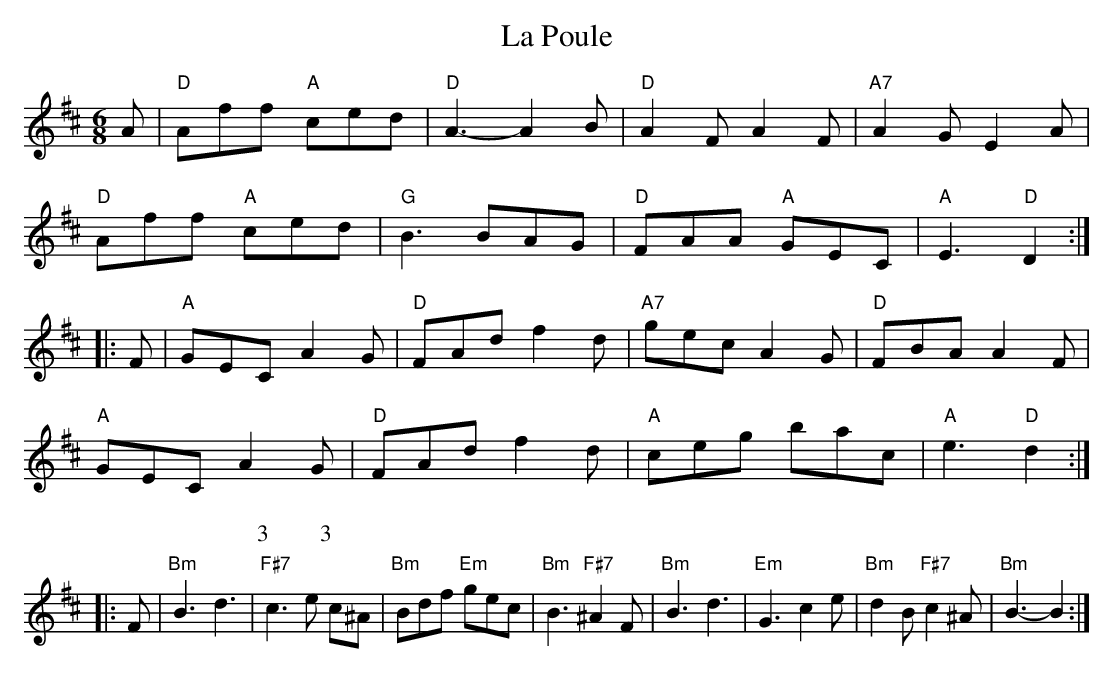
X:1
T:La Poule
M:6/8
K:D
A|"D"Aff "A"ced|"D"A3 -A2B|"D"A2F A2F|"A7"A2G E2A|
"D"Aff "A"ced|"G"B3 BAG|"D"FAA "A"GEC|"A"E3 "D"D2:|
|:F|"A"GEC A2G|"D"FAd f2d|"A7"gec A2G|"D"FBA A2F|
"A"GEC A2G|"D"FAd f2d|"A"ceg bac|"A"e3 "D"d2:|
|:F|"Bm"B3 d3|"F#7"\
P:3
c3 e\
P:3
c^A|"Bm"Bdf "Em"gec|"Bm"B3 "F#7"^A2F|"Bm"B3 d3|"Em"G3 c2e|"Bm"d2B "F#7"c2^A|\
"Bm"B3 -B2:|
